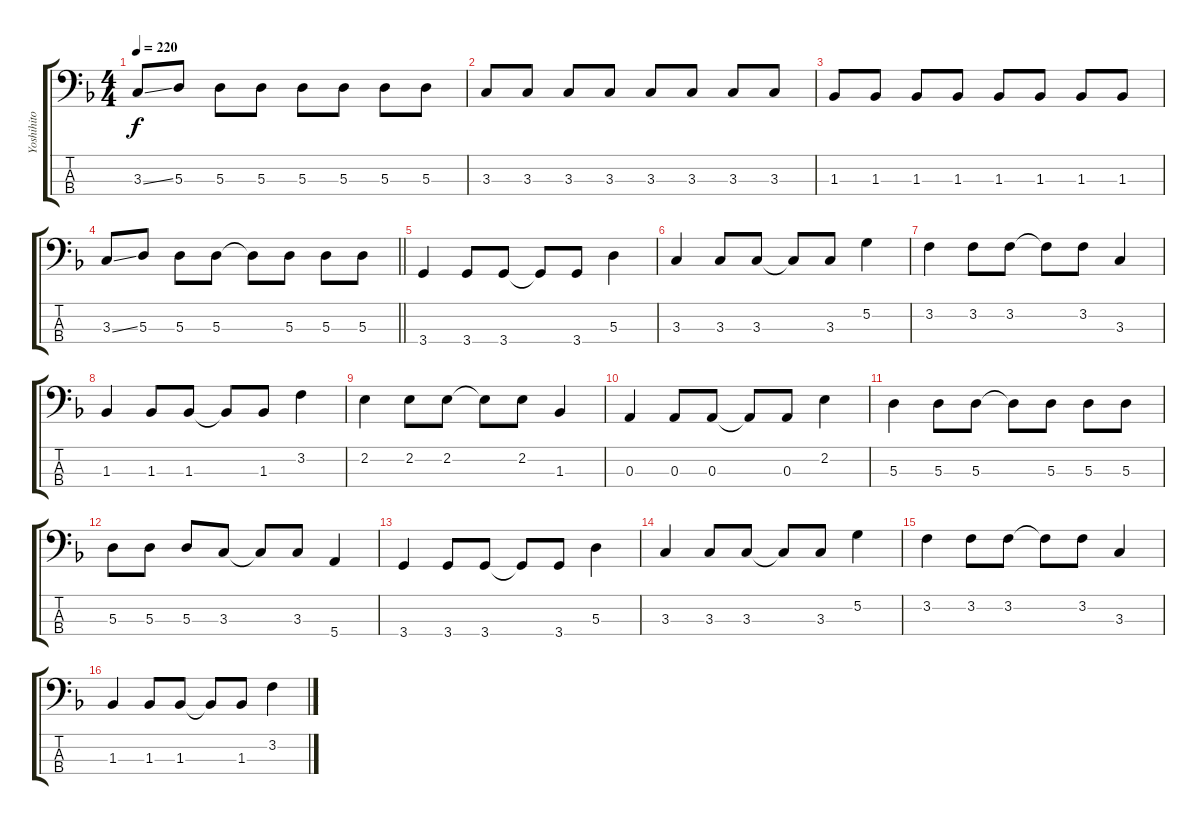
\track ("Yoshihito Onda" "Yoshihito ") {instrument electricbasspick}
\staff {score tabs}
\tuning (G2 D2 A1 E1) {hide}
\ts (4 4)
\tempo 220
\clef f4
\ks f
3.3{ss}.8{dy f} 5.3.8 5.3.8 5.3.8 5.3.8 5.3.8 5.3.8 5.3.8 |
3.3.8 3.3.8 3.3.8 3.3.8 3.3.8 3.3.8 3.3.8 3.3.8 |
1.3.8 1.3.8 1.3.8 1.3.8 1.3.8 1.3.8 1.3.8 1.3.8 |
\barLineRight lightlight
3.3{ss}.8 5.3.8 5.3.8 5.3.8 5.3{t}.8 5.3.8 5.3.8 5.3.8 |
3.4.4 3.4.8 3.4.8 3.4{t}.8 3.4.8 5.3.4 |
3.3.4 3.3.8 3.3.8 3.3{t}.8 3.3.8 5.2.4 |
3.2.4 3.2.8 3.2.8 3.2{t}.8 3.2.8 3.3.4 |
1.3.4 1.3.8 1.3.8 1.3{t}.8 1.3.8 3.2.4 |
2.2.4 2.2.8 2.2.8 2.2{t}.8 2.2.8 1.3.4 |
0.3.4 0.3.8 0.3.8 0.3{t}.8 0.3.8 2.2.4 |
5.3.4 5.3.8 5.3.8 5.3{t}.8 5.3.8 5.3.8 5.3.8 |
5.3.8 5.3.8 5.3.8 3.3.8 3.3{t}.8 3.3.8 5.4.4 |
3.4.4 3.4.8 3.4.8 3.4{t}.8 3.4.8 5.3.4 |
3.3.4 3.3.8 3.3.8 3.3{t}.8 3.3.8 5.2.4 |
3.2.4 3.2.8 3.2.8 3.2{t}.8 3.2.8 3.3.4 |
1.3.4 1.3.8 1.3.8 1.3{t}.8 1.3.8 3.2.4
